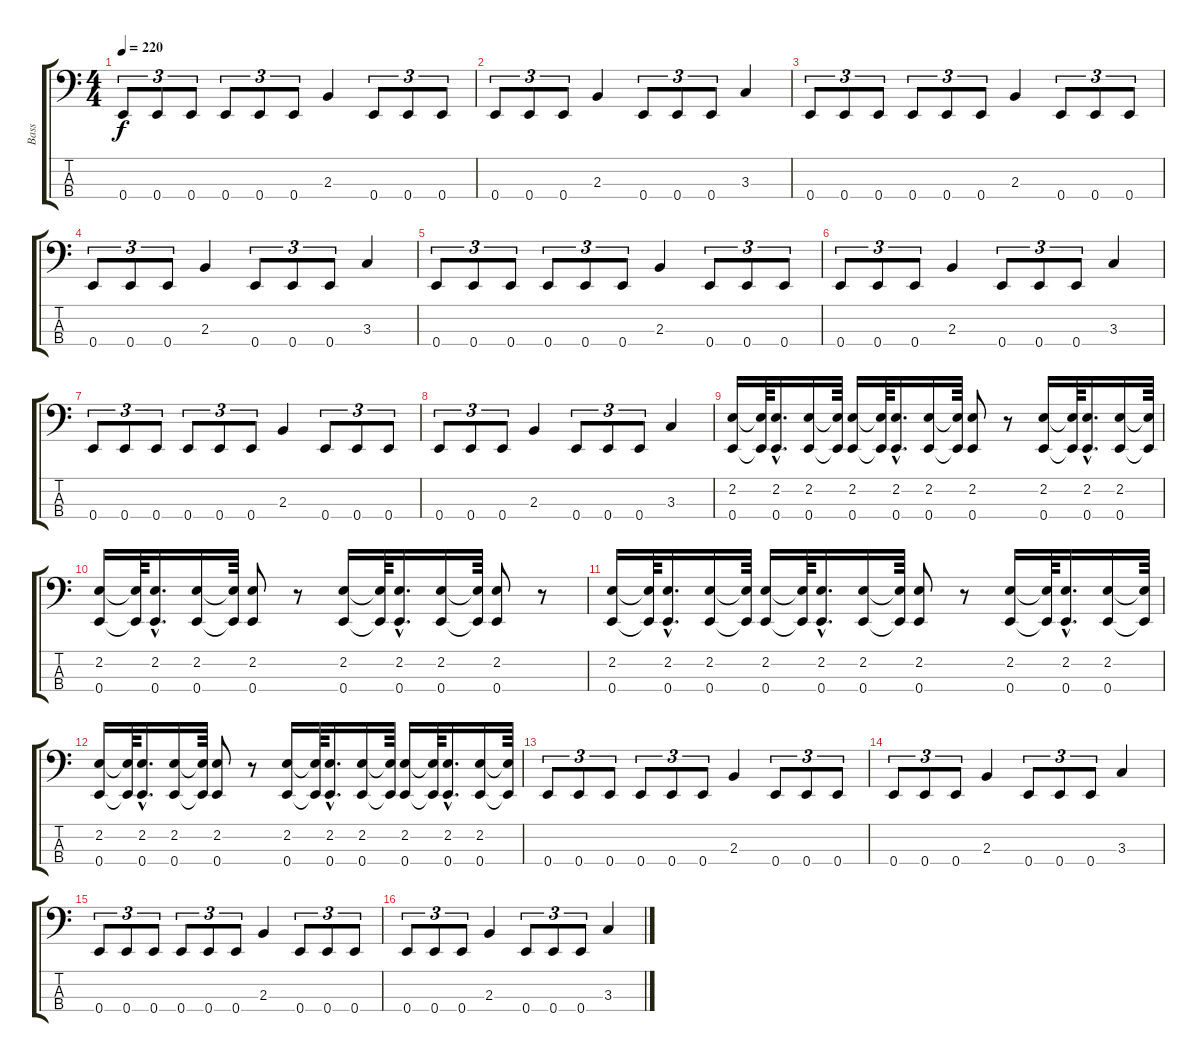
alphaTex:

\track ("Bass" "Bass") {instrument electricbasspick}
\staff {score tabs}
\tuning (G2 D2 A1 E1) {hide}
\ts (4 4)
\tempo 220
\clef f4
\ks c
0.4.8{tu (3 2) dy f} 0.4.8{tu (3 2)} 0.4.8{tu (3 2)} 0.4.8{tu (3 2)} 0.4.8{tu (3 2)} 0.4.8{tu (3 2)} 2.3.4 0.4.8{tu (3 2)} 0.4.8{tu (3 2)} 0.4.8{tu (3 2)} |
0.4.8{tu (3 2)} 0.4.8{tu (3 2)} 0.4.8{tu (3 2)} 2.3.4 0.4.8{tu (3 2)} 0.4.8{tu (3 2)} 0.4.8{tu (3 2)} 3.3.4 |
0.4.8{tu (3 2)} 0.4.8{tu (3 2)} 0.4.8{tu (3 2)} 0.4.8{tu (3 2)} 0.4.8{tu (3 2)} 0.4.8{tu (3 2)} 2.3.4 0.4.8{tu (3 2)} 0.4.8{tu (3 2)} 0.4.8{tu (3 2)} |
0.4.8{tu (3 2)} 0.4.8{tu (3 2)} 0.4.8{tu (3 2)} 2.3.4 0.4.8{tu (3 2)} 0.4.8{tu (3 2)} 0.4.8{tu (3 2)} 3.3.4 |
0.4.8{tu (3 2)} 0.4.8{tu (3 2)} 0.4.8{tu (3 2)} 0.4.8{tu (3 2)} 0.4.8{tu (3 2)} 0.4.8{tu (3 2)} 2.3.4 0.4.8{tu (3 2)} 0.4.8{tu (3 2)} 0.4.8{tu (3 2)} |
0.4.8{tu (3 2)} 0.4.8{tu (3 2)} 0.4.8{tu (3 2)} 2.3.4 0.4.8{tu (3 2)} 0.4.8{tu (3 2)} 0.4.8{tu (3 2)} 3.3.4 |
0.4.8{tu (3 2)} 0.4.8{tu (3 2)} 0.4.8{tu (3 2)} 0.4.8{tu (3 2)} 0.4.8{tu (3 2)} 0.4.8{tu (3 2)} 2.3.4 0.4.8{tu (3 2)} 0.4.8{tu (3 2)} 0.4.8{tu (3 2)} |
0.4.8{tu (3 2)} 0.4.8{tu (3 2)} 0.4.8{tu (3 2)} 2.3.4 0.4.8{tu (3 2)} 0.4.8{tu (3 2)} 0.4.8{tu (3 2)} 3.3.4 |
(2.2 0.4).16 (2.2{t} 0.4{t}).64 (2.2{hac} 0.4{hac}).16{d} (2.2 0.4).16 (2.2{t} 0.4{t}).64 (2.2 0.4).16 (2.2{t} 0.4{t}).64 (2.2{hac} 0.4{hac}).16{d} (2.2 0.4).16 (2.2{t} 0.4{t}).64 (2.2 0.4).8 r.8 (2.2 0.4).16 (2.2{t} 0.4{t}).64 (2.2{hac} 0.4{hac}).16{d} (2.2 0.4).16 (2.2{t} 0.4{t}).64 |
(2.2 0.4).16 (2.2{t} 0.4{t}).64 (2.2{hac} 0.4{hac}).16{d} (2.2 0.4).16 (2.2{t} 0.4{t}).64 (2.2 0.4).8 r.8 (2.2 0.4).16 (2.2{t} 0.4{t}).64 (2.2{hac} 0.4{hac}).16{d} (2.2 0.4).16 (2.2{t} 0.4{t}).64 (2.2 0.4).8 r.8 |
(2.2 0.4).16 (2.2{t} 0.4{t}).64 (2.2{hac} 0.4{hac}).16{d} (2.2 0.4).16 (2.2{t} 0.4{t}).64 (2.2 0.4).16 (2.2{t} 0.4{t}).64 (2.2{hac} 0.4{hac}).16{d} (2.2 0.4).16 (2.2{t} 0.4{t}).64 (2.2 0.4).8 r.8 (2.2 0.4).16 (2.2{t} 0.4{t}).64 (2.2{hac} 0.4{hac}).16{d} (2.2 0.4).16 (2.2{t} 0.4{t}).64 |
(2.2 0.4).16 (2.2{t} 0.4{t}).64 (2.2{hac} 0.4{hac}).16{d} (2.2 0.4).16 (2.2{t} 0.4{t}).64 (2.2 0.4).8 r.8 (2.2 0.4).16 (2.2{t} 0.4{t}).64 (2.2{hac} 0.4{hac}).16{d} (2.2 0.4).16 (2.2{t} 0.4{t}).64 (2.2 0.4).16 (2.2{t} 0.4{t}).64 (2.2{hac} 0.4{hac}).16{d} (2.2 0.4).16 (2.2{t} 0.4{t}).64 |
0.4.8{tu (3 2)} 0.4.8{tu (3 2)} 0.4.8{tu (3 2)} 0.4.8{tu (3 2)} 0.4.8{tu (3 2)} 0.4.8{tu (3 2)} 2.3.4 0.4.8{tu (3 2)} 0.4.8{tu (3 2)} 0.4.8{tu (3 2)} |
0.4.8{tu (3 2)} 0.4.8{tu (3 2)} 0.4.8{tu (3 2)} 2.3.4 0.4.8{tu (3 2)} 0.4.8{tu (3 2)} 0.4.8{tu (3 2)} 3.3.4 |
0.4.8{tu (3 2)} 0.4.8{tu (3 2)} 0.4.8{tu (3 2)} 0.4.8{tu (3 2)} 0.4.8{tu (3 2)} 0.4.8{tu (3 2)} 2.3.4 0.4.8{tu (3 2)} 0.4.8{tu (3 2)} 0.4.8{tu (3 2)} |
0.4.8{tu (3 2)} 0.4.8{tu (3 2)} 0.4.8{tu (3 2)} 2.3.4 0.4.8{tu (3 2)} 0.4.8{tu (3 2)} 0.4.8{tu (3 2)} 3.3.4
